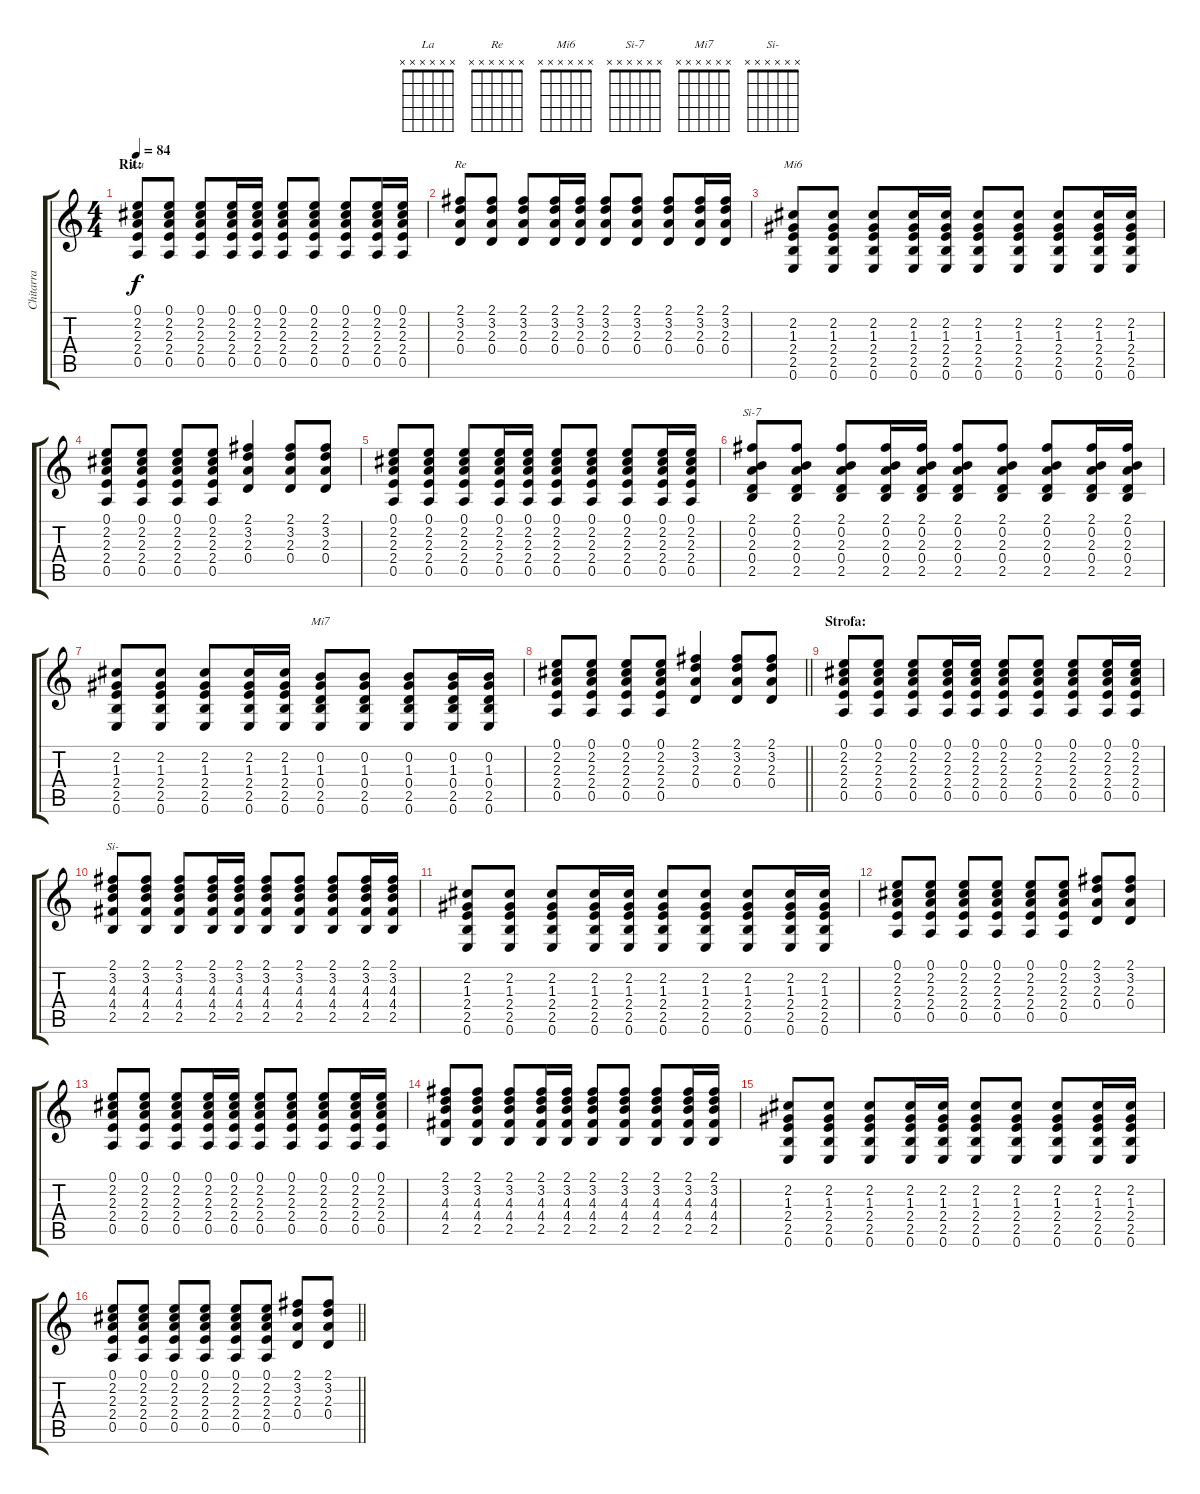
\track ("Chitarra" "Chitarra") {instrument acousticguitarsteel}
\staff {score tabs}
\tuning (E4 B3 G3 D3 A2 E2) {hide}
\chord ("La" x x x x x x)
\chord ("Re" x x x x x x)
\chord ("Mi6" x x x x x x)
\chord ("Si-7" x x x x x x)
\chord ("Mi7" x x x x x x)
\chord ("Si-" x x x x x x)
\ts (4 4)
\section ("" "Rit:")
\tempo 84
\clef g2
\ks c
(0.1 2.2 2.3 2.4 0.5).8{ch "La" dy f} (0.1 2.2 2.3 2.4 0.5).8 (0.1 2.2 2.3 2.4 0.5).8 (0.1 2.2 2.3 2.4 0.5).16 (0.1 2.2 2.3 2.4 0.5).16 (0.1 2.2 2.3 2.4 0.5).8 (0.1 2.2 2.3 2.4 0.5).8 (0.1 2.2 2.3 2.4 0.5).8 (0.1 2.2 2.3 2.4 0.5).16 (0.1 2.2 2.3 2.4 0.5).16 |
(2.1 3.2 2.3 0.4).8{ch "Re"} (2.1 3.2 2.3 0.4).8 (2.1 3.2 2.3 0.4).8 (2.1 3.2 2.3 0.4).16 (2.1 3.2 2.3 0.4).16 (2.1 3.2 2.3 0.4).8 (2.1 3.2 2.3 0.4).8 (2.1 3.2 2.3 0.4).8 (2.1 3.2 2.3 0.4).16 (2.1 3.2 2.3 0.4).16 |
(2.2 1.3 2.4 2.5 0.6).8{ch "Mi6"} (2.2 1.3 2.4 2.5 0.6).8 (2.2 1.3 2.4 2.5 0.6).8 (2.2 1.3 2.4 2.5 0.6).16 (2.2 1.3 2.4 2.5 0.6).16 (2.2 1.3 2.4 2.5 0.6).8 (2.2 1.3 2.4 2.5 0.6).8 (2.2 1.3 2.4 2.5 0.6).8 (2.2 1.3 2.4 2.5 0.6).16 (2.2 1.3 2.4 2.5 0.6).16 |
(0.1 2.2 2.3 2.4 0.5).8 (0.1 2.2 2.3 2.4 0.5).8 (0.1 2.2 2.3 2.4 0.5).8 (0.1 2.2 2.3 2.4 0.5).8 (2.1 3.2 2.3 0.4).4 (2.1 3.2 2.3 0.4).8 (2.1 3.2 2.3 0.4).8 |
(0.1 2.2 2.3 2.4 0.5).8 (0.1 2.2 2.3 2.4 0.5).8 (0.1 2.2 2.3 2.4 0.5).8 (0.1 2.2 2.3 2.4 0.5).16 (0.1 2.2 2.3 2.4 0.5).16 (0.1 2.2 2.3 2.4 0.5).8 (0.1 2.2 2.3 2.4 0.5).8 (0.1 2.2 2.3 2.4 0.5).8 (0.1 2.2 2.3 2.4 0.5).16 (0.1 2.2 2.3 2.4 0.5).16 |
(2.1 0.2 2.3 0.4 2.5).8{ch "Si-7"} (2.1 0.2 2.3 0.4 2.5).8 (2.1 0.2 2.3 0.4 2.5).8 (2.1 0.2 2.3 0.4 2.5).16 (2.1 0.2 2.3 0.4 2.5).16 (2.1 0.2 2.3 0.4 2.5).8 (2.1 0.2 2.3 0.4 2.5).8 (2.1 0.2 2.3 0.4 2.5).8 (2.1 0.2 2.3 0.4 2.5).16 (2.1 0.2 2.3 0.4 2.5).16 |
(2.2 1.3 2.4 2.5 0.6).8 (2.2 1.3 2.4 2.5 0.6).8 (2.2 1.3 2.4 2.5 0.6).8 (2.2 1.3 2.4 2.5 0.6).16 (2.2 1.3 2.4 2.5 0.6).16 (0.2 1.3 0.4 2.5 0.6).8{ch "Mi7"} (0.2 1.3 0.4 2.5 0.6).8 (0.2 1.3 0.4 2.5 0.6).8 (0.2 1.3 0.4 2.5 0.6).16 (0.2 1.3 0.4 2.5 0.6).16 |
\barLineRight lightlight
(0.1 2.2 2.3 2.4 0.5).8 (0.1 2.2 2.3 2.4 0.5).8 (0.1 2.2 2.3 2.4 0.5).8 (0.1 2.2 2.3 2.4 0.5).8 (2.1 3.2 2.3 0.4).4 (2.1 3.2 2.3 0.4).8 (2.1 3.2 2.3 0.4).8 |
\section ("" "Strofa:")
(0.1 2.2 2.3 2.4 0.5).8 (0.1 2.2 2.3 2.4 0.5).8 (0.1 2.2 2.3 2.4 0.5).8 (0.1 2.2 2.3 2.4 0.5).16 (0.1 2.2 2.3 2.4 0.5).16 (0.1 2.2 2.3 2.4 0.5).8 (0.1 2.2 2.3 2.4 0.5).8 (0.1 2.2 2.3 2.4 0.5).8 (0.1 2.2 2.3 2.4 0.5).16 (0.1 2.2 2.3 2.4 0.5).16 |
(2.1 3.2 4.3 4.4 2.5).8{ch "Si-"} (2.1 3.2 4.3 4.4 2.5).8 (2.1 3.2 4.3 4.4 2.5).8 (2.1 3.2 4.3 4.4 2.5).16 (2.1 3.2 4.3 4.4 2.5).16 (2.1 3.2 4.3 4.4 2.5).8 (2.1 3.2 4.3 4.4 2.5).8 (2.1 3.2 4.3 4.4 2.5).8 (2.1 3.2 4.3 4.4 2.5).16 (2.1 3.2 4.3 4.4 2.5).16 |
(2.2 1.3 2.4 2.5 0.6).8 (2.2 1.3 2.4 2.5 0.6).8 (2.2 1.3 2.4 2.5 0.6).8 (2.2 1.3 2.4 2.5 0.6).16 (2.2 1.3 2.4 2.5 0.6).16 (2.2 1.3 2.4 2.5 0.6).8 (2.2 1.3 2.4 2.5 0.6).8 (2.2 1.3 2.4 2.5 0.6).8 (2.2 1.3 2.4 2.5 0.6).16 (2.2 1.3 2.4 2.5 0.6).16 |
(0.1 2.2 2.3 2.4 0.5).8 (0.1 2.2 2.3 2.4 0.5).8 (0.1 2.2 2.3 2.4 0.5).8 (0.1 2.2 2.3 2.4 0.5).8 (0.1 2.2 2.3 2.4 0.5).8 (0.1 2.2 2.3 2.4 0.5).8 (2.1 3.2 2.3 0.4).8 (2.1 3.2 2.3 0.4).8 |
(0.1 2.2 2.3 2.4 0.5).8 (0.1 2.2 2.3 2.4 0.5).8 (0.1 2.2 2.3 2.4 0.5).8 (0.1 2.2 2.3 2.4 0.5).16 (0.1 2.2 2.3 2.4 0.5).16 (0.1 2.2 2.3 2.4 0.5).8 (0.1 2.2 2.3 2.4 0.5).8 (0.1 2.2 2.3 2.4 0.5).8 (0.1 2.2 2.3 2.4 0.5).16 (0.1 2.2 2.3 2.4 0.5).16 |
(2.1 3.2 4.3 4.4 2.5).8 (2.1 3.2 4.3 4.4 2.5).8 (2.1 3.2 4.3 4.4 2.5).8 (2.1 3.2 4.3 4.4 2.5).16 (2.1 3.2 4.3 4.4 2.5).16 (2.1 3.2 4.3 4.4 2.5).8 (2.1 3.2 4.3 4.4 2.5).8 (2.1 3.2 4.3 4.4 2.5).8 (2.1 3.2 4.3 4.4 2.5).16 (2.1 3.2 4.3 4.4 2.5).16 |
(2.2 1.3 2.4 2.5 0.6).8 (2.2 1.3 2.4 2.5 0.6).8 (2.2 1.3 2.4 2.5 0.6).8 (2.2 1.3 2.4 2.5 0.6).16 (2.2 1.3 2.4 2.5 0.6).16 (2.2 1.3 2.4 2.5 0.6).8 (2.2 1.3 2.4 2.5 0.6).8 (2.2 1.3 2.4 2.5 0.6).8 (2.2 1.3 2.4 2.5 0.6).16 (2.2 1.3 2.4 2.5 0.6).16 |
\barLineRight lightlight
(0.1 2.2 2.3 2.4 0.5).8 (0.1 2.2 2.3 2.4 0.5).8 (0.1 2.2 2.3 2.4 0.5).8 (0.1 2.2 2.3 2.4 0.5).8 (0.1 2.2 2.3 2.4 0.5).8 (0.1 2.2 2.3 2.4 0.5).8 (2.1 3.2 2.3 0.4).8 (2.1 3.2 2.3 0.4).8
